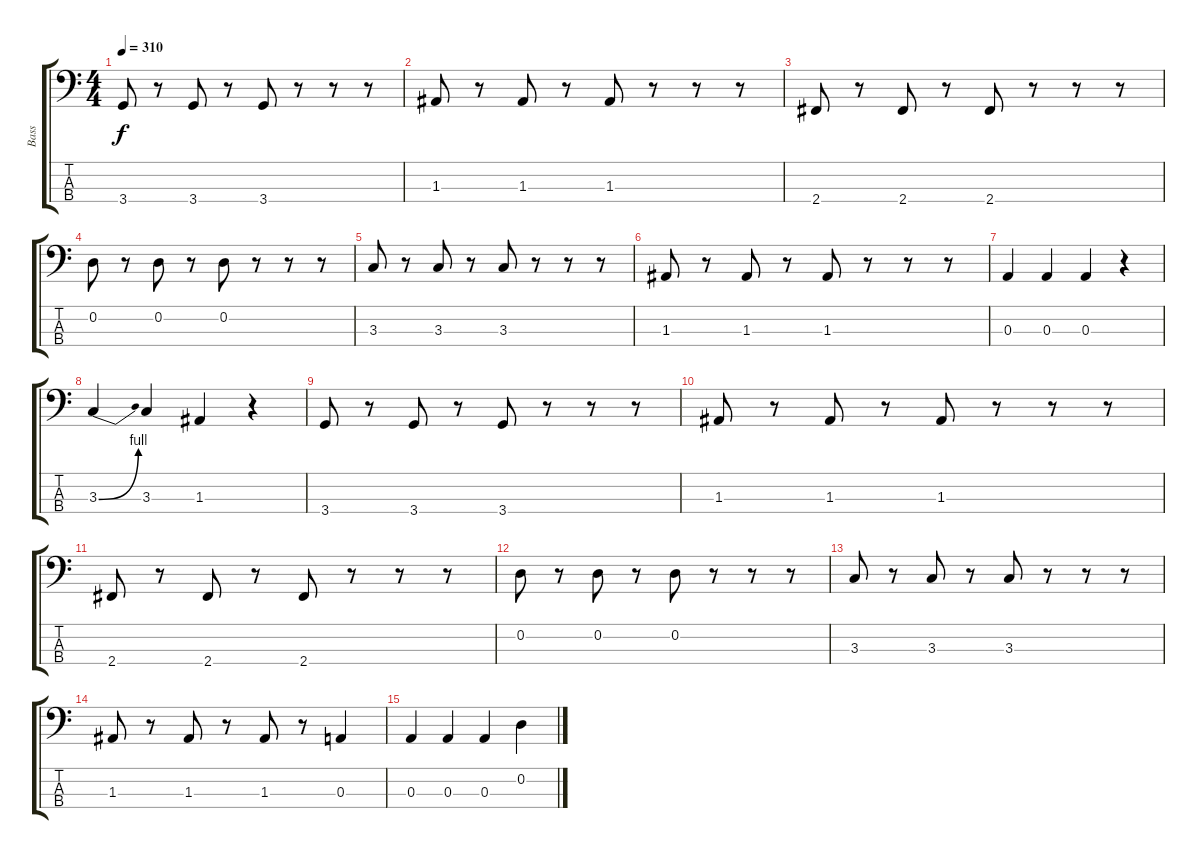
\track ("Bass" "Bass") {instrument electricbassfinger}
\staff {score tabs}
\tuning (G2 D2 A1 E1) {hide}
\ts (4 4)
\tempo 310
\clef f4
\ks c
3.4.8{dy f} r.8 3.4.8 r.8 3.4.8 r.8 r.8 r.8 |
1.3.8 r.8 1.3.8 r.8 1.3.8 r.8 r.8 r.8 |
2.4.8 r.8 2.4.8 r.8 2.4.8 r.8 r.8 r.8 |
0.2.8 r.8 0.2.8 r.8 0.2.8 r.8 r.8 r.8 |
3.3.8 r.8 3.3.8 r.8 3.3.8 r.8 r.8 r.8 |
1.3.8 r.8 1.3.8 r.8 1.3.8 r.8 r.8 r.8 |
0.3.4 0.3.4 0.3.4 r.4 |
3.3{be (bend 0 0 60 4)}.4 3.3.4 1.3.4 r.4 |
3.4.8 r.8 3.4.8 r.8 3.4.8 r.8 r.8 r.8 |
1.3.8 r.8 1.3.8 r.8 1.3.8 r.8 r.8 r.8 |
2.4.8 r.8 2.4.8 r.8 2.4.8 r.8 r.8 r.8 |
0.2.8 r.8 0.2.8 r.8 0.2.8 r.8 r.8 r.8 |
3.3.8 r.8 3.3.8 r.8 3.3.8 r.8 r.8 r.8 |
1.3.8 r.8 1.3.8 r.8 1.3.8 r.8 0.3.4 |
0.3.4 0.3.4 0.3.4 0.2.4
